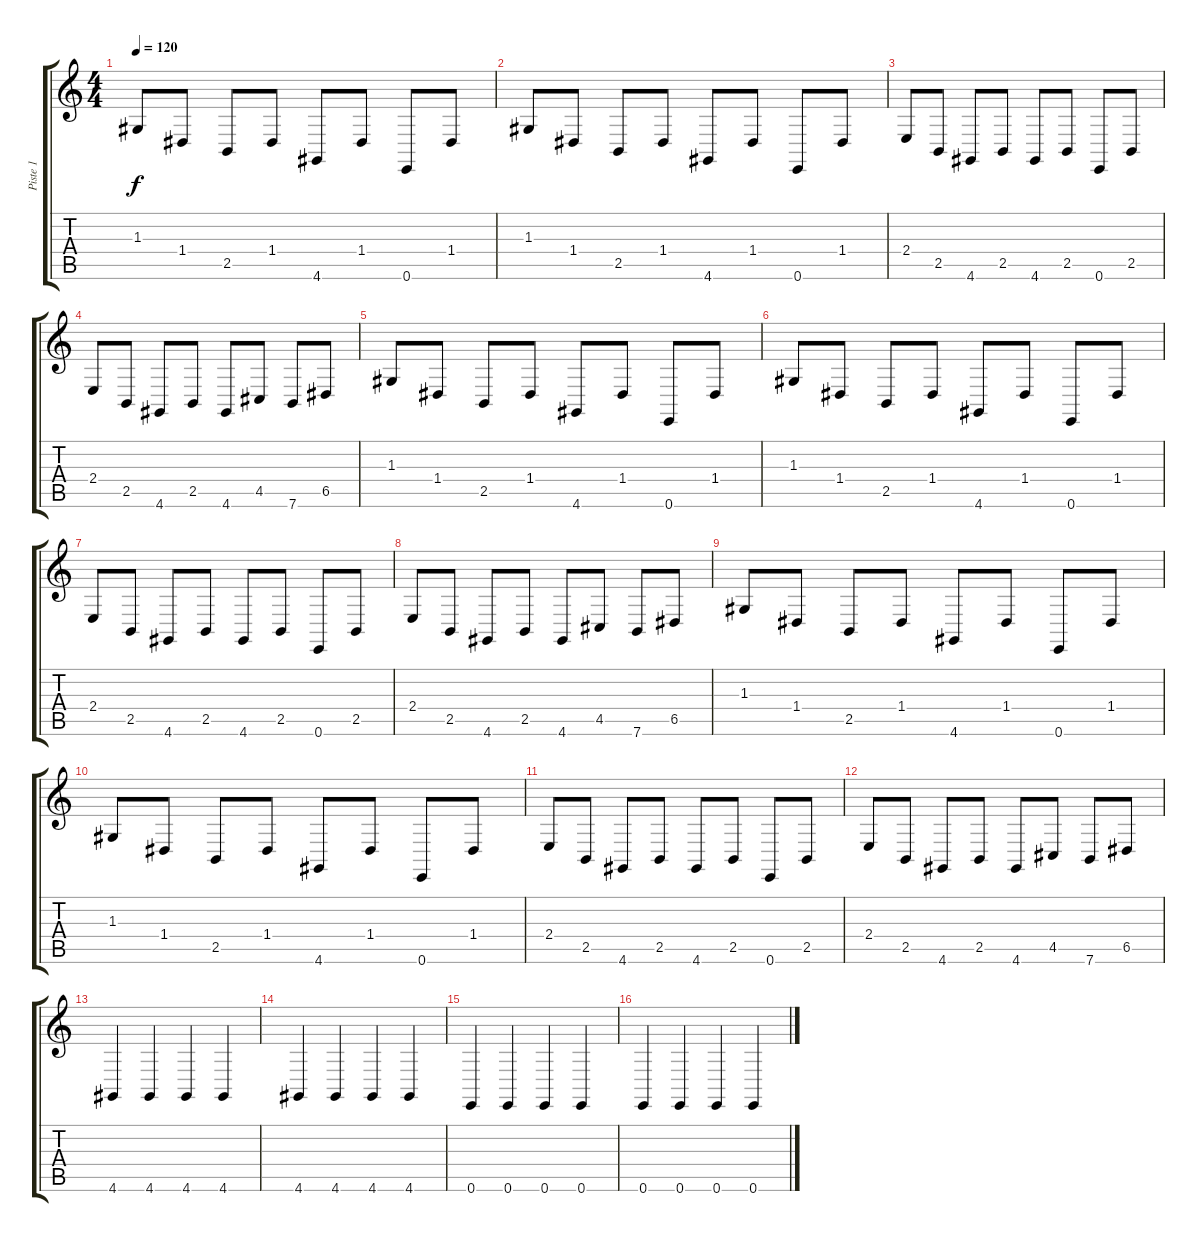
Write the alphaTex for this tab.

\track ("Piste 1" "Piste 1") {instrument pizzicatostrings}
\staff {score tabs}
\tuning (E4 B3 G3 D3 A2 E2) {hide}
\ts (4 4)
\tempo 120
\clef g2
\ks c
1.3.8{dy f} 1.4.8 2.5.8 1.4.8 4.6.8 1.4.8 0.6.8 1.4.8 |
1.3.8 1.4.8 2.5.8 1.4.8 4.6.8 1.4.8 0.6.8 1.4.8 |
2.4.8 2.5.8 4.6.8 2.5.8 4.6.8 2.5.8 0.6.8 2.5.8 |
2.4.8 2.5.8 4.6.8 2.5.8 4.6.8 4.5.8 7.6.8 6.5.8 |
1.3.8 1.4.8 2.5.8 1.4.8 4.6.8 1.4.8 0.6.8 1.4.8 |
1.3.8 1.4.8 2.5.8 1.4.8 4.6.8 1.4.8 0.6.8 1.4.8 |
2.4.8 2.5.8 4.6.8 2.5.8 4.6.8 2.5.8 0.6.8 2.5.8 |
2.4.8 2.5.8 4.6.8 2.5.8 4.6.8 4.5.8 7.6.8 6.5.8 |
1.3.8 1.4.8 2.5.8 1.4.8 4.6.8 1.4.8 0.6.8 1.4.8 |
1.3.8 1.4.8 2.5.8 1.4.8 4.6.8 1.4.8 0.6.8 1.4.8 |
2.4.8 2.5.8 4.6.8 2.5.8 4.6.8 2.5.8 0.6.8 2.5.8 |
2.4.8 2.5.8 4.6.8 2.5.8 4.6.8 4.5.8 7.6.8 6.5.8 |
4.6.4 4.6.4 4.6.4 4.6.4 |
4.6.4 4.6.4 4.6.4 4.6.4 |
0.6.4 0.6.4 0.6.4 0.6.4 |
0.6.4 0.6.4 0.6.4 0.6.4
